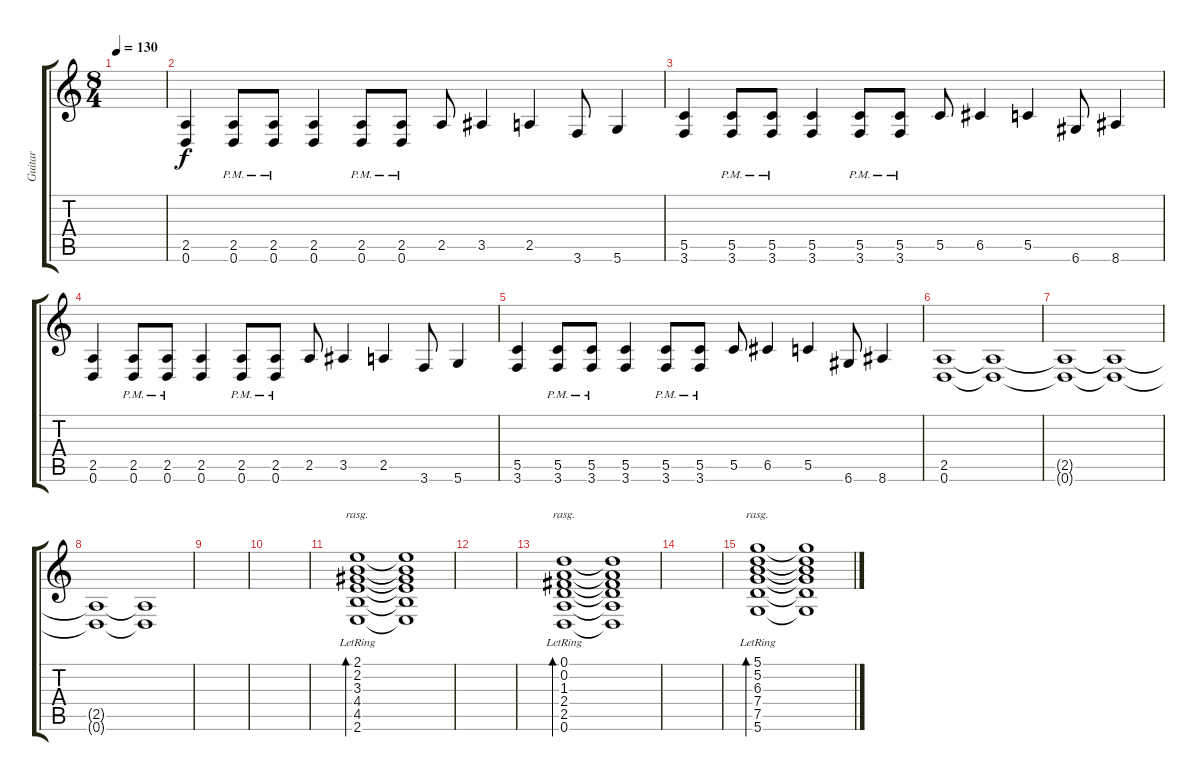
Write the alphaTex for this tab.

\track ("Guitar" "Guitar") {instrument distortionguitar}
\staff {score tabs}
\tuning (D4 A3 F3 C3 G2 D2) {hide}
\ts (8 4)
\tempo 130
\clef g2
\ks c
|
(2.5 0.6).4 (2.5{pm} 0.6{pm}).8 (2.5{pm} 0.6{pm}).8 (2.5 0.6).4 (2.5{pm} 0.6{pm}).8 (2.5{pm} 0.6{pm}).8 2.5.8 3.5.4 2.5.4 3.6.8 5.6.4 |
(5.5 3.6).4 (5.5{pm} 3.6{pm}).8 (5.5{pm} 3.6{pm}).8 (5.5 3.6).4 (5.5{pm} 3.6{pm}).8 (5.5{pm} 3.6{pm}).8 5.5.8 6.5.4 5.5.4 6.6.8 8.6.4 |
(2.5 0.6).4 (2.5{pm} 0.6{pm}).8 (2.5{pm} 0.6{pm}).8 (2.5 0.6).4 (2.5{pm} 0.6{pm}).8 (2.5{pm} 0.6{pm}).8 2.5.8 3.5.4 2.5.4 3.6.8 5.6.4 |
(5.5 3.6).4 (5.5{pm} 3.6{pm}).8 (5.5{pm} 3.6{pm}).8 (5.5 3.6).4 (5.5{pm} 3.6{pm}).8 (5.5{pm} 3.6{pm}).8 5.5.8 6.5.4 5.5.4 6.6.8 8.6.4 |
(2.5 0.6).1 (2.5{t} 0.6{t}).1 |
(2.5{t} 0.6{t}).1 (2.5{t} 0.6{t}).1 |
(2.5{t} 0.6{t}).1 (2.5{t} 0.6{t}).1 |
|
|
(2.1{lr} 2.2{lr} 3.3{lr} 4.4{lr} 4.5{lr} 2.6{lr}).1{bd 480 rasg ii instrument electricguitarjazz} (2.1{t} 2.2{t} 3.3{t} 4.4{t} 4.5{t} 2.6{t}).1 |
|
(0.1{lr} 0.2{lr} 1.3{lr} 2.4{lr} 2.5{lr} 0.6{lr}).1{bd 480 rasg ii} (0.1{t} 0.2{t} 1.3{t} 2.4{t} 2.5{t} 0.6{t}).1 |
|
(5.1{lr} 5.2{lr} 6.3{lr} 7.4{lr} 7.5{lr} 5.6{lr}).1{bd 480 rasg ii} (5.1{t} 5.2{t} 6.3{t} 7.4{t} 7.5{t} 5.6{t}).1
